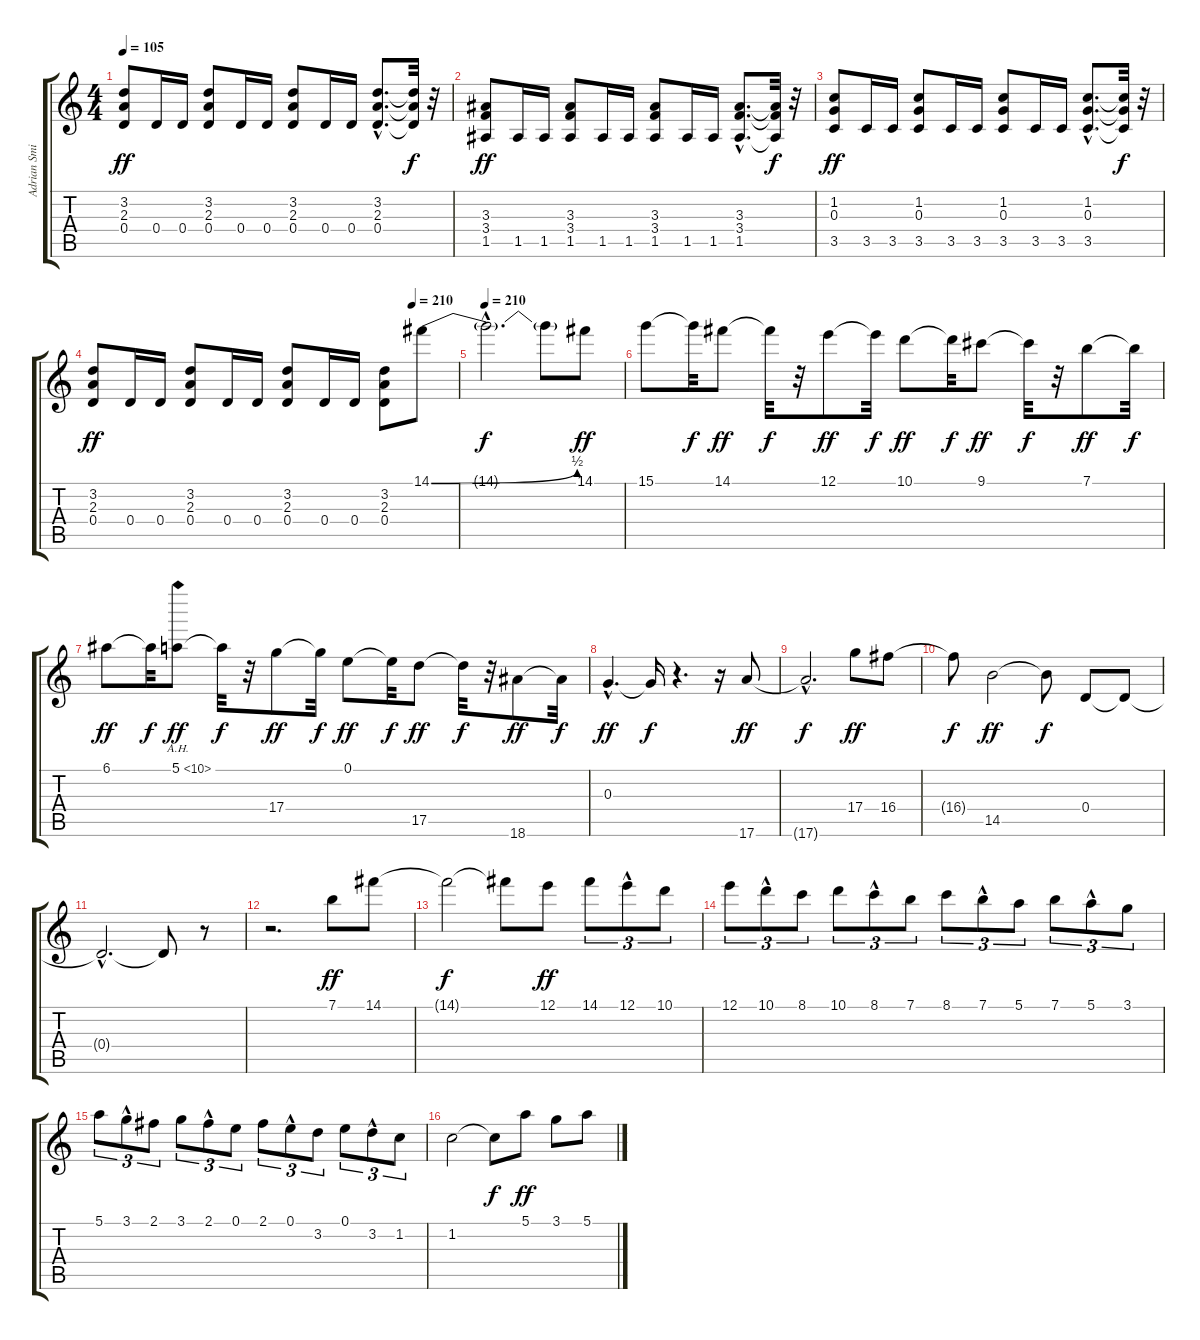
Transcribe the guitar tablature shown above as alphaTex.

\track ("Adrian Smith" "Adrian Smi") {instrument overdrivenguitar}
\staff {score tabs}
\tuning (E4 B3 G3 D3 A2 E2) {hide}
\ts (4 4)
\tempo 105
\clef g2
\ks c
(3.2 2.3 0.4).8{dy ff} 0.4.16 0.4.16 (3.2 2.3 0.4).8 0.4.16 0.4.16 (3.2 2.3 0.4).8 0.4.16 0.4.16 (3.2{hac} 2.3{hac} 0.4{hac}).8{d} (3.2{t} 2.3{t} 0.4{t}).32{dy f} r.32 |
(3.3 3.4 1.5).8{dy ff} 1.5.16 1.5.16 (3.3 3.4 1.5).8 1.5.16 1.5.16 (3.3 3.4 1.5).8 1.5.16 1.5.16 (3.3{hac} 3.4{hac} 1.5{hac}).8{d} (3.3{t} 3.4{t} 1.5{t}).32{dy f} r.32 |
(1.2 0.3 3.5).8{dy ff} 3.5.16 3.5.16 (1.2 0.3 3.5).8 3.5.16 3.5.16 (1.2 0.3 3.5).8 3.5.16 3.5.16 (1.2{hac} 0.3{hac} 3.5{hac}).8{d} (1.2{t} 0.3{t} 3.5{t}).32{dy f} r.32 |
\tempo (210 0.875)
(3.2 2.3 0.4).8{dy ff} 0.4.16 0.4.16 (3.2 2.3 0.4).8 0.4.16 0.4.16 (3.2 2.3 0.4).8 0.4.16 0.4.16 (3.2 2.3 0.4).8 14.1{be (bend 0 0 60 2)}.8{instrument distortionguitar} |
\tempo 210
14.1{hac t}.2{d dy f} 14.1{t}.8 14.1.8{dy ff} |
15.1.8 15.1{t}.32{dy f} 14.1.8{dy ff} 14.1{t}.32{dy f} r.32 12.1.8{dy ff} 12.1{t}.32{dy f} 10.1.8{dy ff} 10.1{t}.32{dy f} 9.1.8{dy ff} 9.1{t}.32{dy f} r.32 7.1.8{dy ff} 7.1{t}.32{dy f} |
6.1.8{dy ff} 6.1{t}.32{dy f} 5.1{ah 5}.8{dy ff} 5.1{t}.32{dy f} r.32 17.4.8{dy ff} 17.4{t}.32{dy f} 0.1.8{dy ff} 0.1{t}.32{dy f} 17.5.8{dy ff} 17.5{t}.32{dy f} r.32 18.6.8{dy ff} 18.6{t}.32{dy f} |
0.3{hac}.4{d dy ff} 0.3{t}.16{dy f} r.4{d} r.16 17.6.8{dy ff} |
17.6{hac t}.2{d dy f} 17.4.8{dy ff} 16.4.8 |
16.4{t}.8{dy f} 14.5.2{dy ff} 14.5{t}.8{dy f} 0.4.8 0.4{t}.8 |
0.4{hac t}.2{d} 0.4{t}.8 r.8 |
r.2{d} 7.1.8{dy ff} 14.1.8 |
14.1{t}.2{dy f} 14.1{t}.8 12.1.8{dy ff} 14.1.8{tu (3 2)} 12.1{hac}.8{tu (3 2)} 10.1.8{tu (3 2)} |
12.1.8{tu (3 2)} 10.1{hac}.8{tu (3 2)} 8.1.8{tu (3 2)} 10.1.8{tu (3 2)} 8.1{hac}.8{tu (3 2)} 7.1.8{tu (3 2)} 8.1.8{tu (3 2)} 7.1{hac}.8{tu (3 2)} 5.1.8{tu (3 2)} 7.1.8{tu (3 2)} 5.1{hac}.8{tu (3 2)} 3.1.8{tu (3 2)} |
5.1.8{tu (3 2)} 3.1{hac}.8{tu (3 2)} 2.1.8{tu (3 2)} 3.1.8{tu (3 2)} 2.1{hac}.8{tu (3 2)} 0.1.8{tu (3 2)} 2.1.8{tu (3 2)} 0.1{hac}.8{tu (3 2)} 3.2.8{tu (3 2)} 0.1.8{tu (3 2)} 3.2{hac}.8{tu (3 2)} 1.2.8{tu (3 2)} |
1.2.2 1.2{t}.8{dy f} 5.1.8{dy ff} 3.1.8 5.1.8
